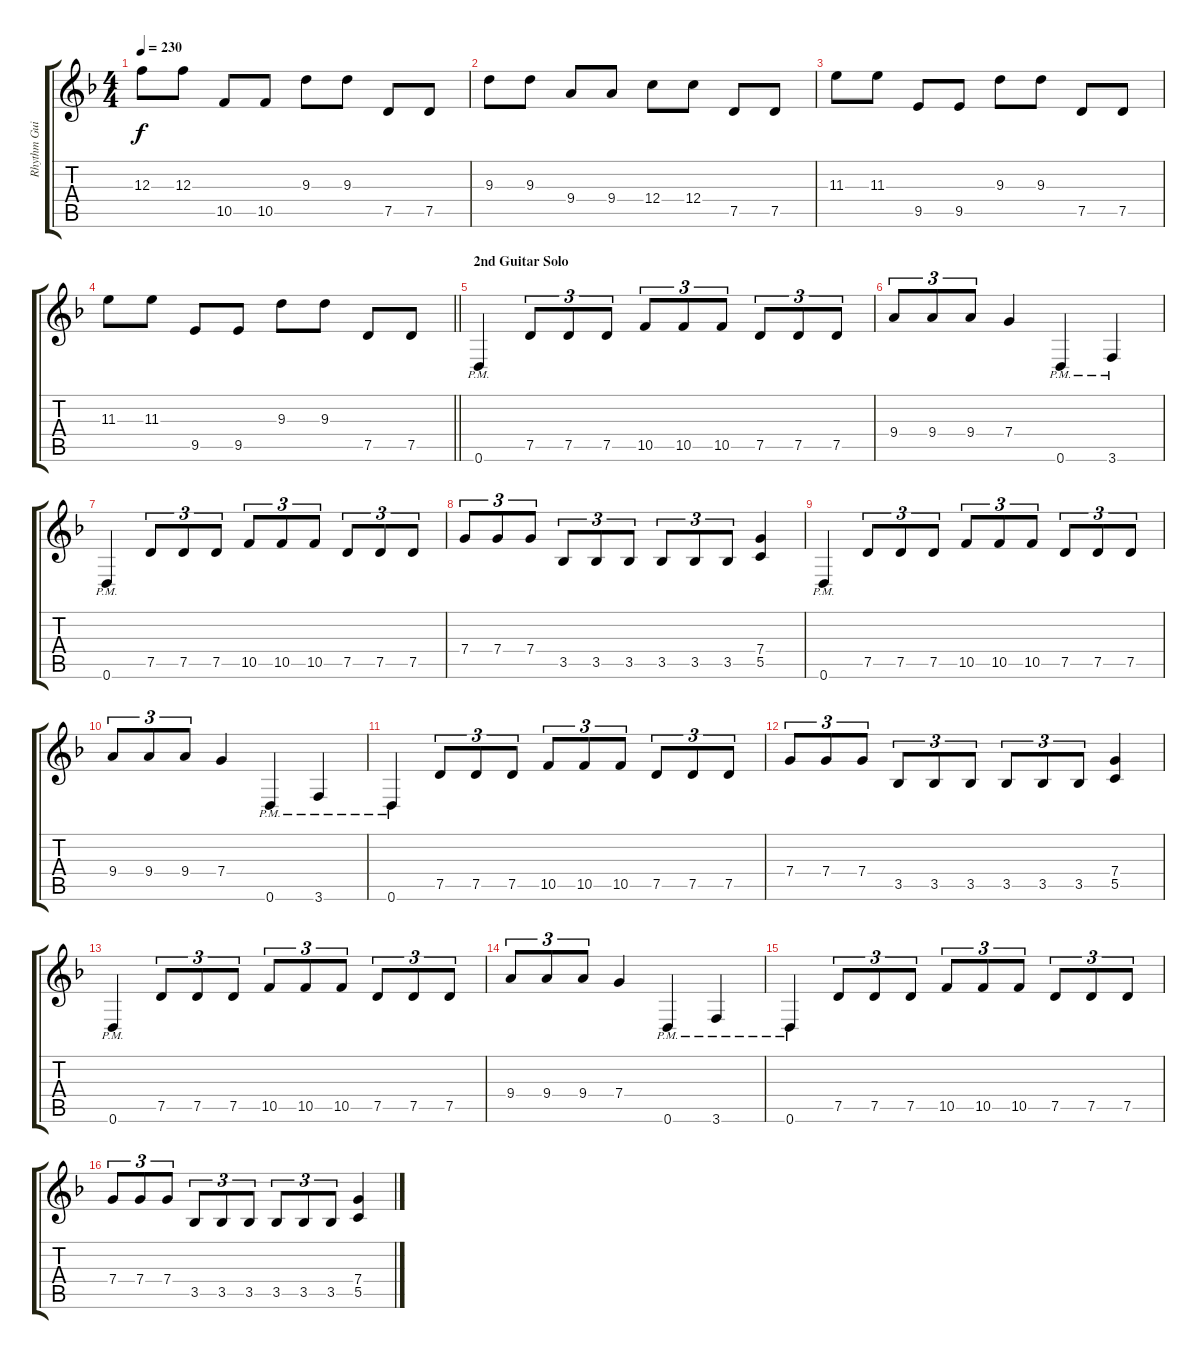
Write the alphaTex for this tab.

\track ("Rhythm Guitar" "Rhythm Gui") {instrument overdrivenguitar}
\staff {score tabs}
\tuning (D4 A3 F3 C3 G2 D2) {hide}
\ts (4 4)
\tempo 230
\clef g2
\ks f
12.3.8{dy f} 12.3.8 10.5.8 10.5.8 9.3.8 9.3.8 7.5.8 7.5.8 |
9.3.8 9.3.8 9.4.8 9.4.8 12.4.8 12.4.8 7.5.8 7.5.8 |
11.3.8 11.3.8 9.5.8 9.5.8 9.3.8 9.3.8 7.5.8 7.5.8 |
\barLineRight lightlight
11.3.8 11.3.8 9.5.8 9.5.8 9.3.8 9.3.8 7.5.8 7.5.8 |
\section ("" "2nd Guitar Solo")
0.6{pm}.4 7.5.8{tu (3 2)} 7.5.8{tu (3 2)} 7.5.8{tu (3 2)} 10.5.8{tu (3 2)} 10.5.8{tu (3 2)} 10.5.8{tu (3 2)} 7.5.8{tu (3 2)} 7.5.8{tu (3 2)} 7.5.8{tu (3 2)} |
9.4.8{tu (3 2)} 9.4.8{tu (3 2)} 9.4.8{tu (3 2)} 7.4.4 0.6{pm}.4 3.6{pm}.4 |
0.6{pm}.4 7.5.8{tu (3 2)} 7.5.8{tu (3 2)} 7.5.8{tu (3 2)} 10.5.8{tu (3 2)} 10.5.8{tu (3 2)} 10.5.8{tu (3 2)} 7.5.8{tu (3 2)} 7.5.8{tu (3 2)} 7.5.8{tu (3 2)} |
7.4.8{tu (3 2)} 7.4.8{tu (3 2)} 7.4.8{tu (3 2)} 3.5.8{tu (3 2)} 3.5.8{tu (3 2)} 3.5.8{tu (3 2)} 3.5.8{tu (3 2)} 3.5.8{tu (3 2)} 3.5.8{tu (3 2)} (7.4 5.5).4 |
0.6{pm}.4 7.5.8{tu (3 2)} 7.5.8{tu (3 2)} 7.5.8{tu (3 2)} 10.5.8{tu (3 2)} 10.5.8{tu (3 2)} 10.5.8{tu (3 2)} 7.5.8{tu (3 2)} 7.5.8{tu (3 2)} 7.5.8{tu (3 2)} |
9.4.8{tu (3 2)} 9.4.8{tu (3 2)} 9.4.8{tu (3 2)} 7.4.4 0.6{pm}.4 3.6{pm}.4 |
0.6{pm}.4 7.5.8{tu (3 2)} 7.5.8{tu (3 2)} 7.5.8{tu (3 2)} 10.5.8{tu (3 2)} 10.5.8{tu (3 2)} 10.5.8{tu (3 2)} 7.5.8{tu (3 2)} 7.5.8{tu (3 2)} 7.5.8{tu (3 2)} |
7.4.8{tu (3 2)} 7.4.8{tu (3 2)} 7.4.8{tu (3 2)} 3.5.8{tu (3 2)} 3.5.8{tu (3 2)} 3.5.8{tu (3 2)} 3.5.8{tu (3 2)} 3.5.8{tu (3 2)} 3.5.8{tu (3 2)} (7.4 5.5).4 |
0.6{pm}.4 7.5.8{tu (3 2)} 7.5.8{tu (3 2)} 7.5.8{tu (3 2)} 10.5.8{tu (3 2)} 10.5.8{tu (3 2)} 10.5.8{tu (3 2)} 7.5.8{tu (3 2)} 7.5.8{tu (3 2)} 7.5.8{tu (3 2)} |
9.4.8{tu (3 2)} 9.4.8{tu (3 2)} 9.4.8{tu (3 2)} 7.4.4 0.6{pm}.4 3.6{pm}.4 |
0.6{pm}.4 7.5.8{tu (3 2)} 7.5.8{tu (3 2)} 7.5.8{tu (3 2)} 10.5.8{tu (3 2)} 10.5.8{tu (3 2)} 10.5.8{tu (3 2)} 7.5.8{tu (3 2)} 7.5.8{tu (3 2)} 7.5.8{tu (3 2)} |
7.4.8{tu (3 2)} 7.4.8{tu (3 2)} 7.4.8{tu (3 2)} 3.5.8{tu (3 2)} 3.5.8{tu (3 2)} 3.5.8{tu (3 2)} 3.5.8{tu (3 2)} 3.5.8{tu (3 2)} 3.5.8{tu (3 2)} (7.4 5.5).4
